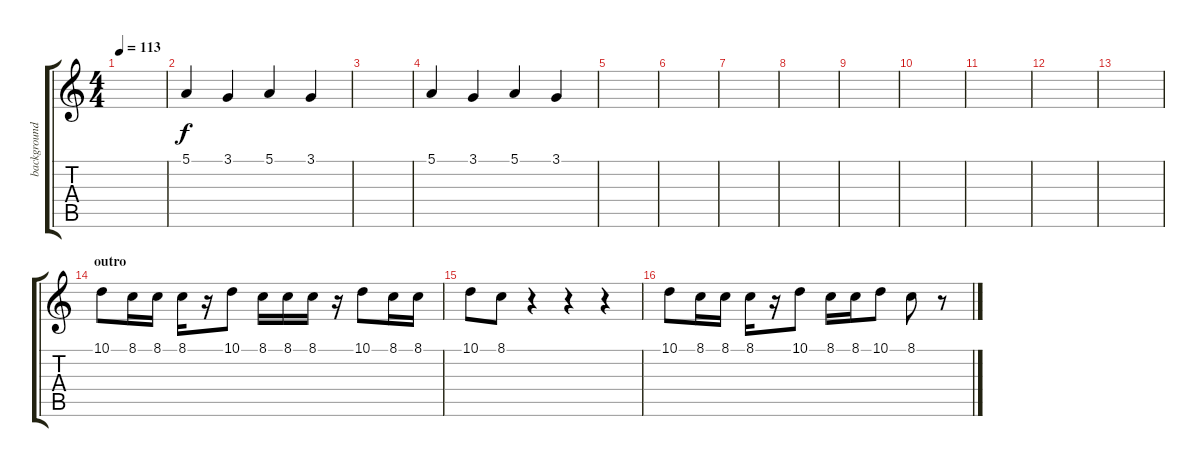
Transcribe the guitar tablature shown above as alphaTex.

\track ("background choir" "background") {instrument choiraahs}
\staff {score tabs}
\tuning (E4 B3 G3 D3 A2 E2) {hide}
\ts (4 4)
\tempo 113
\clef g2
\ks c
|
5.1.4 3.1.4 5.1.4 3.1.4 |
|
5.1.4 3.1.4 5.1.4 3.1.4 |
|
|
|
|
|
|
|
|
|
\section ("" "outro")
10.1.8{balance 8 instrument electricpiano1} 8.1.16 8.1.16 8.1.16 r.16 10.1.8 8.1.16 8.1.16 8.1.16 r.16 10.1.8 8.1.16 8.1.16 |
10.1.8 8.1.8 r.4 r.4 r.4 |
10.1.8 8.1.16 8.1.16 8.1.16 r.16 10.1.8 8.1.16 8.1.16 10.1.8 8.1.8 r.8
